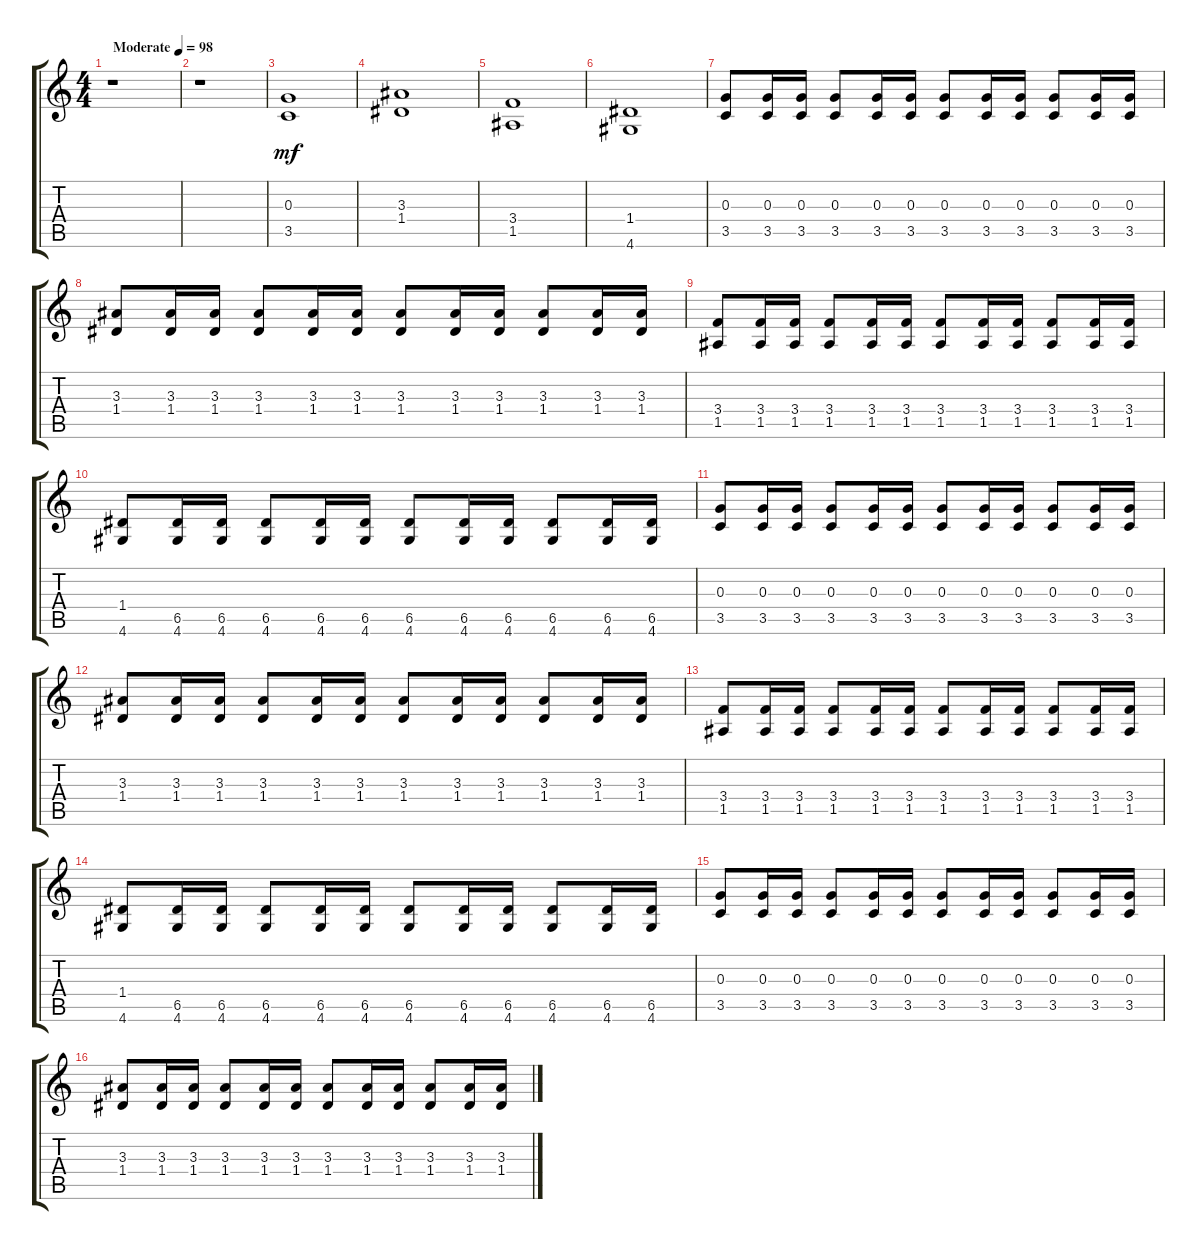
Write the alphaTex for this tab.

\track "" {instrument distortionguitar}
\staff {score tabs}
\tuning (E4 B3 G3 D3 A2 E2) {hide}
\ts (4 4)
\tempo (98 "Moderate")
\clef g2
\ks c
r.1{dy mf instrument distortionguitar} |
r.1 |
(0.3 3.5).1 |
(3.3 1.4).1 |
(3.4 1.5).1 |
(1.4 4.6).1 |
(0.3 3.5).8 (0.3 3.5).16 (0.3 3.5).16 (0.3 3.5).8 (0.3 3.5).16 (0.3 3.5).16 (0.3 3.5).8 (0.3 3.5).16 (0.3 3.5).16 (0.3 3.5).8 (0.3 3.5).16 (0.3 3.5).16 |
(3.3 1.4).8 (3.3 1.4).16 (3.3 1.4).16 (3.3 1.4).8 (3.3 1.4).16 (3.3 1.4).16 (3.3 1.4).8 (3.3 1.4).16 (3.3 1.4).16 (3.3 1.4).8 (3.3 1.4).16 (3.3 1.4).16 |
(3.4 1.5).8 (3.4 1.5).16 (3.4 1.5).16 (3.4 1.5).8 (3.4 1.5).16 (3.4 1.5).16 (3.4 1.5).8 (3.4 1.5).16 (3.4 1.5).16 (3.4 1.5).8 (3.4 1.5).16 (3.4 1.5).16 |
(1.4 4.6).8 (6.5 4.6).16 (6.5 4.6).16 (6.5 4.6).8 (6.5 4.6).16 (6.5 4.6).16 (6.5 4.6).8 (6.5 4.6).16 (6.5 4.6).16 (6.5 4.6).8 (6.5 4.6).16 (6.5 4.6).16 |
(0.3 3.5).8 (0.3 3.5).16 (0.3 3.5).16 (0.3 3.5).8 (0.3 3.5).16 (0.3 3.5).16 (0.3 3.5).8 (0.3 3.5).16 (0.3 3.5).16 (0.3 3.5).8 (0.3 3.5).16 (0.3 3.5).16 |
(3.3 1.4).8 (3.3 1.4).16 (3.3 1.4).16 (3.3 1.4).8 (3.3 1.4).16 (3.3 1.4).16 (3.3 1.4).8 (3.3 1.4).16 (3.3 1.4).16 (3.3 1.4).8 (3.3 1.4).16 (3.3 1.4).16 |
(3.4 1.5).8 (3.4 1.5).16 (3.4 1.5).16 (3.4 1.5).8 (3.4 1.5).16 (3.4 1.5).16 (3.4 1.5).8 (3.4 1.5).16 (3.4 1.5).16 (3.4 1.5).8 (3.4 1.5).16 (3.4 1.5).16 |
(1.4 4.6).8 (6.5 4.6).16 (6.5 4.6).16 (6.5 4.6).8 (6.5 4.6).16 (6.5 4.6).16 (6.5 4.6).8 (6.5 4.6).16 (6.5 4.6).16 (6.5 4.6).8 (6.5 4.6).16 (6.5 4.6).16 |
(0.3 3.5).8 (0.3 3.5).16 (0.3 3.5).16 (0.3 3.5).8 (0.3 3.5).16 (0.3 3.5).16 (0.3 3.5).8 (0.3 3.5).16 (0.3 3.5).16 (0.3 3.5).8 (0.3 3.5).16 (0.3 3.5).16 |
(3.3 1.4).8 (3.3 1.4).16 (3.3 1.4).16 (3.3 1.4).8 (3.3 1.4).16 (3.3 1.4).16 (3.3 1.4).8 (3.3 1.4).16 (3.3 1.4).16 (3.3 1.4).8 (3.3 1.4).16 (3.3 1.4).16
